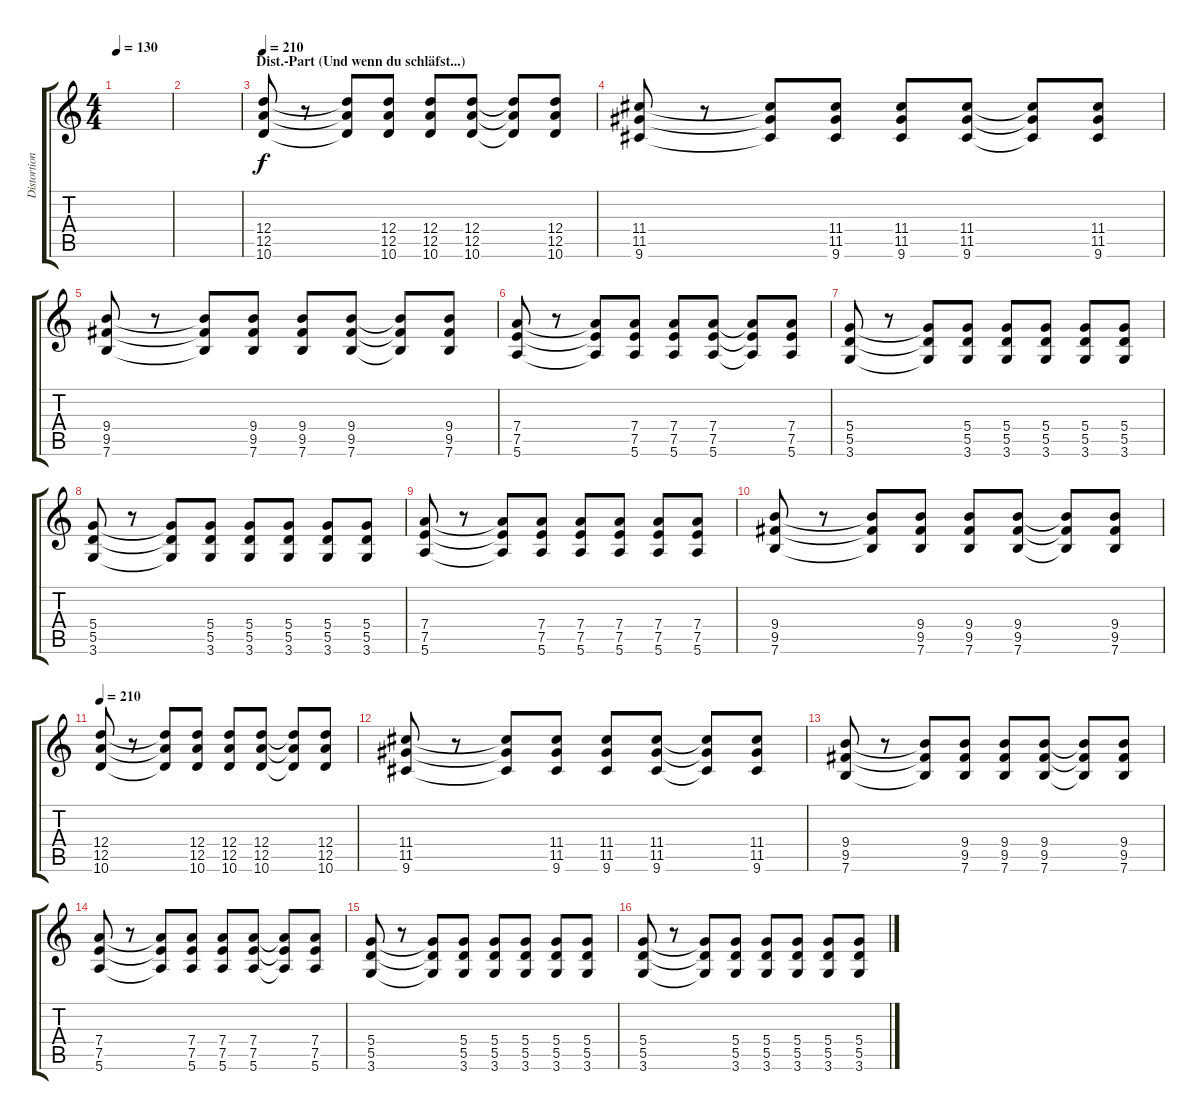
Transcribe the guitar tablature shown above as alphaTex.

\track ("Distortion Guitar" "Distortion") {instrument distortionguitar}
\staff {score tabs}
\tuning (E4 B3 G3 D3 A2 E2) {hide}
\ts (4 4)
\tempo 130
\clef g2
\ks c
|
|
\section ("" "Dist.-Part (Und wenn du schläfst...)")
\tempo 210
(12.4 12.5 10.6).8 r.8 (12.4{t} 12.5{t} 10.6{t}).8 (12.4 12.5 10.6).8 (12.4 12.5 10.6).8 (12.4 12.5 10.6).8 (12.4{t} 12.5{t} 10.6{t}).8 (12.4 12.5 10.6).8 |
(11.4 11.5 9.6).8 r.8 (11.4{t} 11.5{t} 9.6{t}).8 (11.4 11.5 9.6).8 (11.4 11.5 9.6).8 (11.4 11.5 9.6).8 (11.4{t} 11.5{t} 9.6{t}).8 (11.4 11.5 9.6).8 |
(9.4 9.5 7.6).8 r.8 (9.4{t} 9.5{t} 7.6{t}).8 (9.4 9.5 7.6).8 (9.4 9.5 7.6).8 (9.4 9.5 7.6).8 (9.4{t} 9.5{t} 7.6{t}).8 (9.4 9.5 7.6).8 |
(7.4 7.5 5.6).8 r.8 (7.4{t} 7.5{t} 5.6{t}).8 (7.4 7.5 5.6).8 (7.4 7.5 5.6).8 (7.4 7.5 5.6).8 (7.4{t} 7.5{t} 5.6{t}).8 (7.4 7.5 5.6).8 |
(5.4 5.5 3.6).8 r.8 (5.4{t} 5.5{t} 3.6{t}).8 (5.4 5.5 3.6).8 (5.4 5.5 3.6).8 (5.4 5.5 3.6).8 (5.4 5.5 3.6).8 (5.4 5.5 3.6).8 |
(5.4 5.5 3.6).8 r.8 (5.4{t} 5.5{t} 3.6{t}).8 (5.4 5.5 3.6).8 (5.4 5.5 3.6).8 (5.4 5.5 3.6).8 (5.4 5.5 3.6).8 (5.4 5.5 3.6).8 |
(7.4 7.5 5.6).8 r.8 (7.4{t} 7.5{t} 5.6{t}).8 (7.4 7.5 5.6).8 (7.4 7.5 5.6).8 (7.4 7.5 5.6).8 (7.4 7.5 5.6).8 (7.4 7.5 5.6).8 |
(9.4 9.5 7.6).8 r.8 (9.4{t} 9.5{t} 7.6{t}).8 (9.4 9.5 7.6).8 (9.4 9.5 7.6).8 (9.4 9.5 7.6).8 (9.4{t} 9.5{t} 7.6{t}).8 (9.4 9.5 7.6).8 |
\tempo 210
(12.4 12.5 10.6).8 r.8 (12.4{t} 12.5{t} 10.6{t}).8 (12.4 12.5 10.6).8 (12.4 12.5 10.6).8 (12.4 12.5 10.6).8 (12.4{t} 12.5{t} 10.6{t}).8 (12.4 12.5 10.6).8 |
(11.4 11.5 9.6).8 r.8 (11.4{t} 11.5{t} 9.6{t}).8 (11.4 11.5 9.6).8 (11.4 11.5 9.6).8 (11.4 11.5 9.6).8 (11.4{t} 11.5{t} 9.6{t}).8 (11.4 11.5 9.6).8 |
(9.4 9.5 7.6).8 r.8 (9.4{t} 9.5{t} 7.6{t}).8 (9.4 9.5 7.6).8 (9.4 9.5 7.6).8 (9.4 9.5 7.6).8 (9.4{t} 9.5{t} 7.6{t}).8 (9.4 9.5 7.6).8 |
(7.4 7.5 5.6).8 r.8 (7.4{t} 7.5{t} 5.6{t}).8 (7.4 7.5 5.6).8 (7.4 7.5 5.6).8 (7.4 7.5 5.6).8 (7.4{t} 7.5{t} 5.6{t}).8 (7.4 7.5 5.6).8 |
(5.4 5.5 3.6).8 r.8 (5.4{t} 5.5{t} 3.6{t}).8 (5.4 5.5 3.6).8 (5.4 5.5 3.6).8 (5.4 5.5 3.6).8 (5.4 5.5 3.6).8 (5.4 5.5 3.6).8 |
(5.4 5.5 3.6).8 r.8 (5.4{t} 5.5{t} 3.6{t}).8 (5.4 5.5 3.6).8 (5.4 5.5 3.6).8 (5.4 5.5 3.6).8 (5.4 5.5 3.6).8 (5.4 5.5 3.6).8
